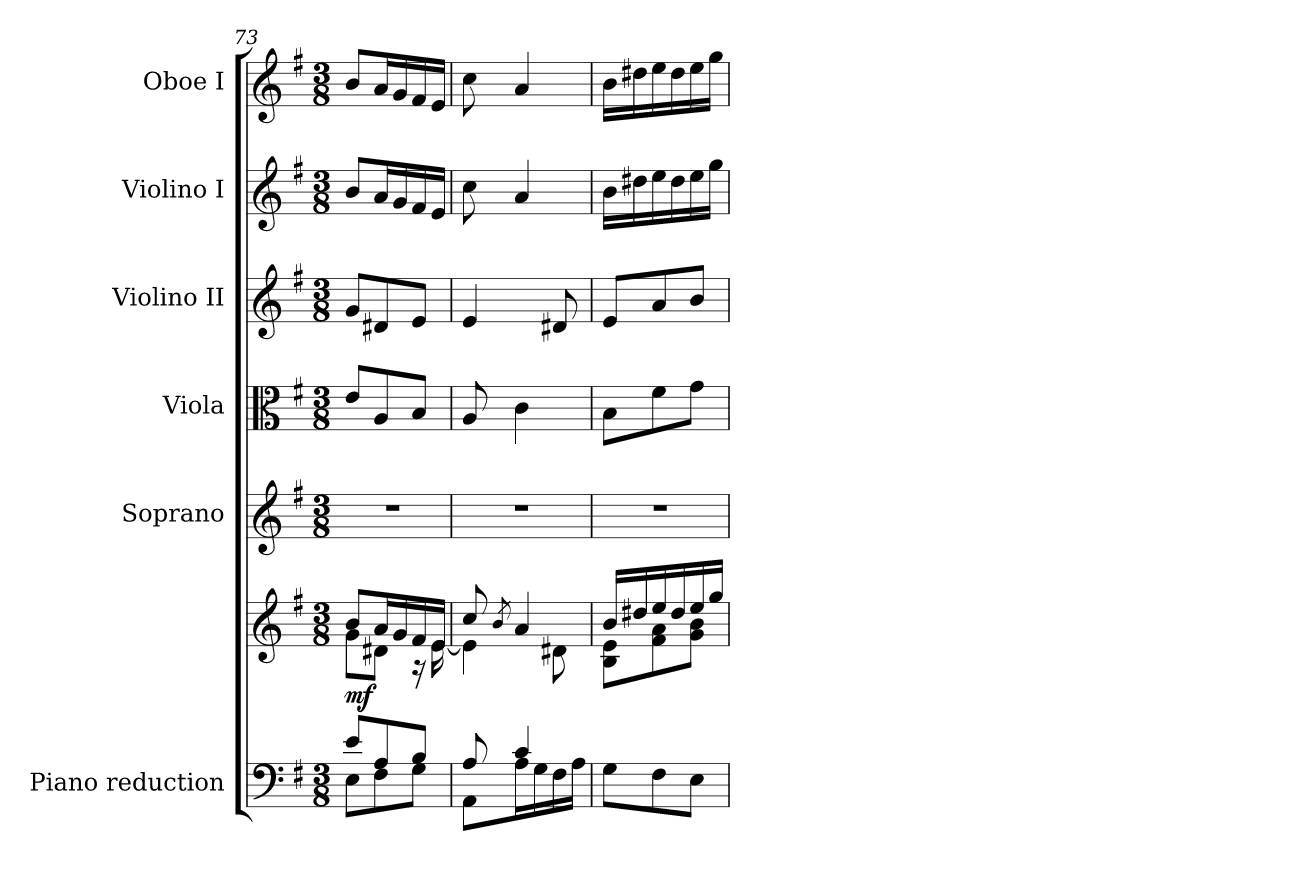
**kern	**kern	**dynam	**kern	**kern	**kern	**kern	**kern
*part6	*part6	*part6	*part5	*part4	*part3	*part2	*part1
*staff7	*staff6	*staff6/7	*staff5	*staff4	*staff3	*staff2	*staff1
*I"Piano reduction	*	*	*I"Soprano	*I"Viola	*I"Violino II	*I"Violino I	*I"Oboe I
*I'Pno	*	*	*	*I'Vla	*I'Vln	*I'Vln	*I'Ob
*clefF4	*clefG2	*	*clefG2	*clefC3	*clefG2	*clefG2	*clefG2
*k[f#]	*k[f#]	*	*k[f#]	*k[f#]	*k[f#]	*k[f#]	*k[f#]
*M3/8	*M3/8	*	*M3/8	*M3/8	*M3/8	*M3/8	*M3/8
=73	=73	=73	=73	=73	=73	=73	=73
*^	*^	*	*	*	*	*	*
!	!	!	!	!LO:DY:b	!	!	!	!	!
8e/L	8E\L	8b/L	8g\L	mf	4.r	8e/L	8g/L	8b/L	8b/L
8A/	8F#\	16a/L	8d#X\J	.	.	8A/	8d#X/	16a/L	16a/L
.	.	16g/	.	.	.	.	.	16g/	16g/
8B/J	8G\J	16f#/	16r	.	.	8B/J	8e/J	16f#/	16f#/
.	.	16e/JJ	[16e\	.	.	.	.	16e/JJ	16e/JJ
=74	=74	=74	=74	=74	=74	=74	=74	=74	=74
8A/	8AA\L	8cc/	4e\]	.	4.r	8A/	4e/	8cc\	8cc\
.	.	8qb/	.	.	.	.	.	.	.
4c/	16A\L	4a/	.	.	.	4c\	.	4a/	4a/
.	16G\	.	.	.	.	.	.	.	.
.	16F#\	.	8d#X\	.	.	.	8d#X/	.	.
.	16A\JJ	.	.	.	.	.	.	.	.
*v	*v	*	*	*	*	*	*	*	*
=75	=75	=75	=75	=75	=75	=75	=75	=75
8G\L	16b/LL	8B\ 8e\L	.	4.r	8B\L	8e/L	16b\LL	16b\LL
.	16dd#X/	.	.	.	.	.	16dd#X\	16dd#X\
8F#\	16ee/	8f#\ 8a\	.	.	8f#\	8a/	16ee\	16ee\
.	16dd#/	.	.	.	.	.	16dd#\	16dd#\
8E\J	16ee/	8g\ 8b\J	.	.	8g\J	8b/J	16ee\	16ee\
.	16gg/JJ	.	.	.	.	.	16gg\JJ	16gg\JJ
*	*v	*v	*	*	*	*	*	*
=	=	=	=	=	=	=	=
*-	*-	*-	*-	*-	*-	*-	*-
